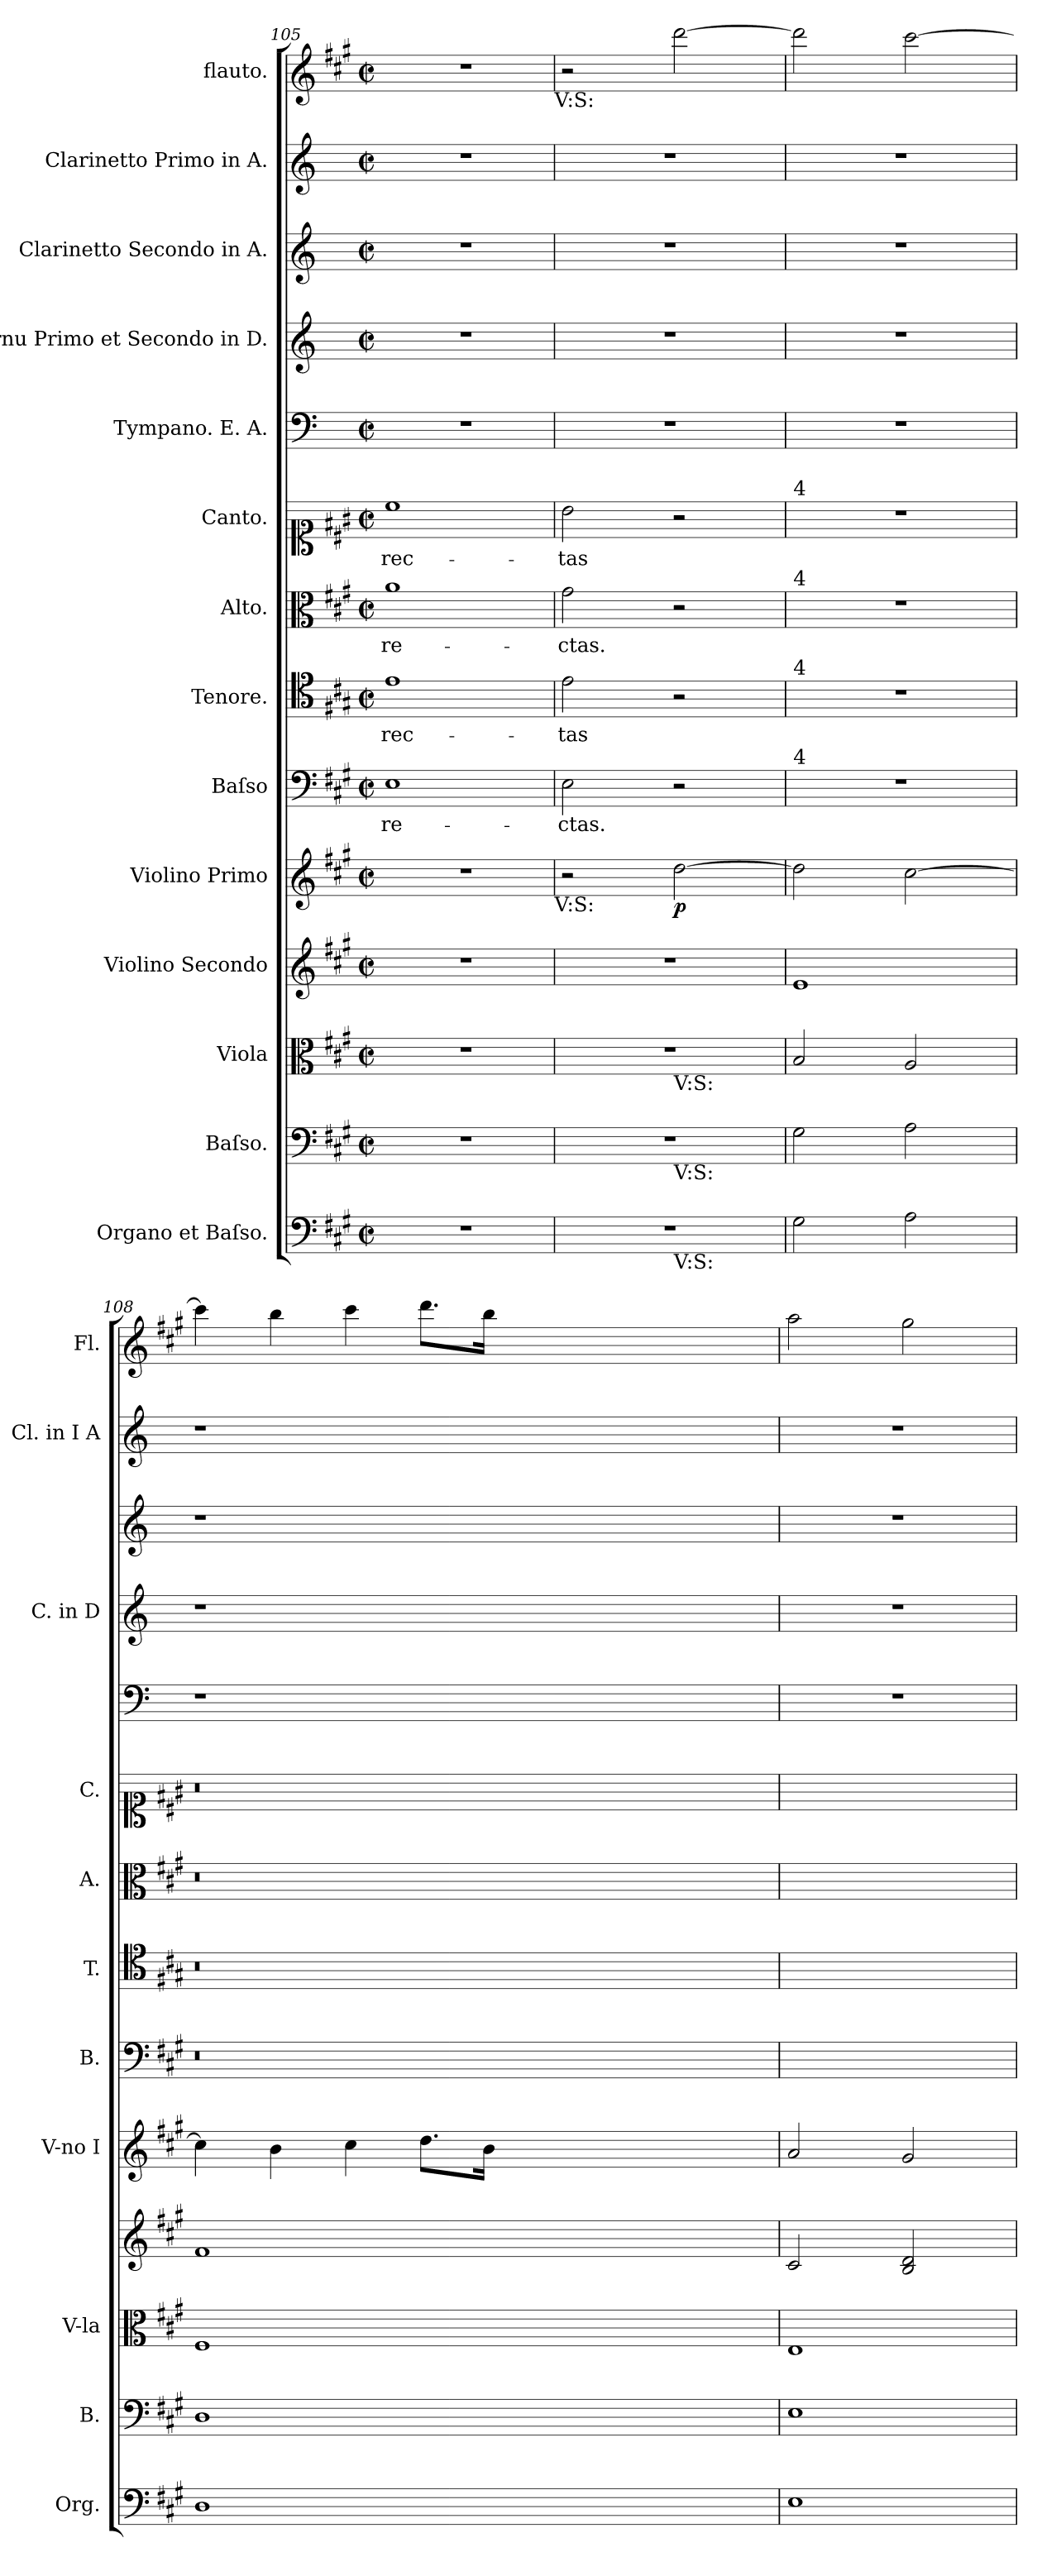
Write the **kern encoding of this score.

**kern	**kern	**kern	**kern	**kern	**dynam	**kern	**text	**kern	**text	**kern	**text	**kern	**text	**kern	**kern	**kern	**kern	**kern
*part14	*part13	*part12	*part11	*part10	*part10	*part9	*part9	*part8	*part8	*part7	*part7	*part6	*part6	*part5	*part4	*part3	*part2	*part1
*staff14	*staff13	*staff12	*staff11	*staff10	*staff10	*staff9	*staff9	*staff8	*staff8	*staff7	*staff7	*staff6	*staff6	*staff5	*staff4	*staff3	*staff2	*staff1
*I"Organo et Baſso.	*I"Baſso.	*I"Viola	*I"Violino Secondo	*I"Violino Primo	*	*I"Baſso	*	*I"Tenore.	*	*I"Alto.	*	*I"Canto.	*	*I"Tympano. E. A.	*I"Cornu Primo et Secondo in D.	*I"Clarinetto Secondo in A.	*I"Clarinetto Primo in A.	*I"flauto.
*I'Org.	*I'B.	*I'V-la	*	*I'V-no I	*	*I'B.	*	*I'T.	*	*I'A.	*	*I'C.	*	*	*I'C. in D	*	*I'Cl. in I A	*I'Fl.
*clefF4	*clefF4	*clefC3	*clefG2	*clefG2	*	*clefF4	*	*clefC4	*	*clefC3	*	*clefC1	*	*clefF4	*clefG2	*clefG2	*clefG2	*clefG2
*	*	*	*	*	*	*	*	*	*	*	*	*	*	*	*ITrd6c10	*ITrd2c3	*ITrd2c3	*
*k[f#c#g#]	*k[f#c#g#]	*k[f#c#g#]	*k[f#c#g#]	*k[f#c#g#]	*	*k[f#c#g#]	*	*k[f#c#g#]	*	*k[f#c#g#]	*	*k[f#c#g#]	*	*k[]	*k[f#c#]	*k[f#c#g#]	*k[f#c#g#]	*k[f#c#g#]
*M2/2	*M2/2	*M2/2	*M2/2	*M2/2	*	*M2/2	*	*M2/2	*	*M2/2	*	*M2/2	*	*M2/2	*M2/2	*M2/2	*M2/2	*M2/2
*met(c|)	*met(c|)	*met(c|)	*met(c|)	*met(c|)	*	*met(c|)	*	*met(c|)	*	*met(c|)	*	*met(c|)	*	*met(c|)	*met(c|)	*met(c|)	*met(c|)	*met(c|)
=105	=105	=105	=105	=105	=105	=105	=105	=105	=105	=105	=105	=105	=105	=105	=105	=105	=105	=105
1r	1r	1r	1r	1r	.	1E	re-	1e	rec-	1a	re-	1cc#	rec-	1r	1r	1r	1r	1r
!	!	!	!	!	!	!	!	!	!	!	!	!	!	!	!	!	!	!LO:TX:b:t=V&colon;S&colon;
!	!	!	!	!LO:TX:b:t=V&colon;S&colon;	!	!	!	!	!	!	!	!	!	!	!	!	!	!
=106	=106	=106	=106	=106	=106	=106	=106	=106	=106	=106	=106	=106	=106	=106	=106	=106	=106	=106
*^	*^	*^	*	*	*	*	*	*	*	*	*	*	*	*	*	*	*	*
1r	2ryy	1r	2ryy	1r	2ryy	1r	2r	.	2E\	-ctas.	2e\	-tas	2g#\	-ctas.	2b\	-tas	1r	1r	1r	1r	2r
!	!	!	!	!	!LO:TX:b:t=V&colon;S&colon;	!	!	!	!	!	!	!	!	!	!	!	!	!	!	!	!
!	!	!	!LO:TX:b:t=V&colon;S&colon;	!	!	!	!	!	!	!	!	!	!	!	!	!	!	!	!	!	!
!	!LO:TX:b:t=V&colon;S&colon;	!	!	!	!	!	!	!	!	!	!	!	!	!	!	!	!	!	!	!	!
.	2ryy	.	2ryy	.	2ryy	.	[2dd\	p	2r	.	2r	.	2r	.	2r	.	.	.	.	.	[2ddd\
=107	=107	=107	=107	=107	=107	=107	=107	=107	=107	=107	=107	=107	=107	=107	=107	=107	=107	=107	=107	=107	=107
!	!	!	!	!	!	!	!	!	!	!	!	!	!	!	!LO:TX:a:t=4	!	!	!	!	!	!
!	!	!	!	!	!	!	!	!	!	!	!	!	!LO:TX:a:t=4	!	!	!	!	!	!	!	!
!	!	!	!	!	!	!	!	!	!	!	!LO:TX:a:t=4	!	!	!	!	!	!	!	!	!	!
!	!	!	!	!	!	!	!	!	!LO:TX:a:t=4	!	!	!	!	!	!	!	!	!	!	!	!
!	!	!LO:TX:a:t=Baſso	!	!	!	!	!	!	!	!	!	!	!	!	!	!	!	!	!	!	!
!LO:TX:a:t=Baſsi	!	!	!	!	!	!	!	!	!	!	!	!	!	!	!	!	!	!	!	!	!
*v	*v	*	*	*v	*v	*	*	*	*	*	*	*	*	*	*	*	*	*	*	*	*
*	*v	*v	*	*	*	*	*	*	*	*	*	*	*	*	*	*	*	*	*
2G#\	2G#\	2B/	1e	2dd\]	.	1r	.	1r	.	1r	.	1r	.	1r	1r	1r	1r	2ddd\]
2A\	2A\	2A/	.	[2cc#\	.	.	.	.	.	.	.	.	.	.	.	.	.	[2ccc#\
=108	=108	=108	=108	=108	=108	=108	=108	=108	=108	=108	=108	=108	=108	=108	=108	=108	=108	=108
1D	1D	1F#	1f#	4cc#\]	.	0.r	.	0.r	.	0.r	.	0.r	.	1r	1r	1r	1r	4ccc#\]
.	.	.	.	4b\	.	.	.	.	.	.	.	.	.	.	.	.	.	4bb\
.	.	.	.	4cc#\	.	.	.	.	.	.	.	.	.	.	.	.	.	4ccc#\
.	.	.	.	8.dd\L	.	.	.	.	.	.	.	.	.	.	.	.	.	8.ddd\L
.	.	.	.	16b\Jk	.	.	.	.	.	.	.	.	.	.	.	.	.	16bb\Jk
0ryy	0ryy	0ryy	0ryy	0ryy	.	.	.	.	.	.	.	.	.	0ryy	0ryy	0ryy	0ryy	0ryy
=109	=109	=109	=109	=109	=109	=109	=109	=109	=109	=109	=109	=109	=109	=109	=109	=109	=109	=109
1E	1E	1E	2c#/	2a/	.	1ryy	.	1ryy	.	1ryy	.	1ryy	.	1r	1r	1r	1r	2aa\
.	.	.	2B/ 2d/	2g#/	.	.	.	.	.	.	.	.	.	.	.	.	.	2gg#\
=	=	=	=	=	=	=	=	=	=	=	=	=	=	=	=	=	=	=
*-	*-	*-	*-	*-	*-	*-	*-	*-	*-	*-	*-	*-	*-	*-	*-	*-	*-	*-
